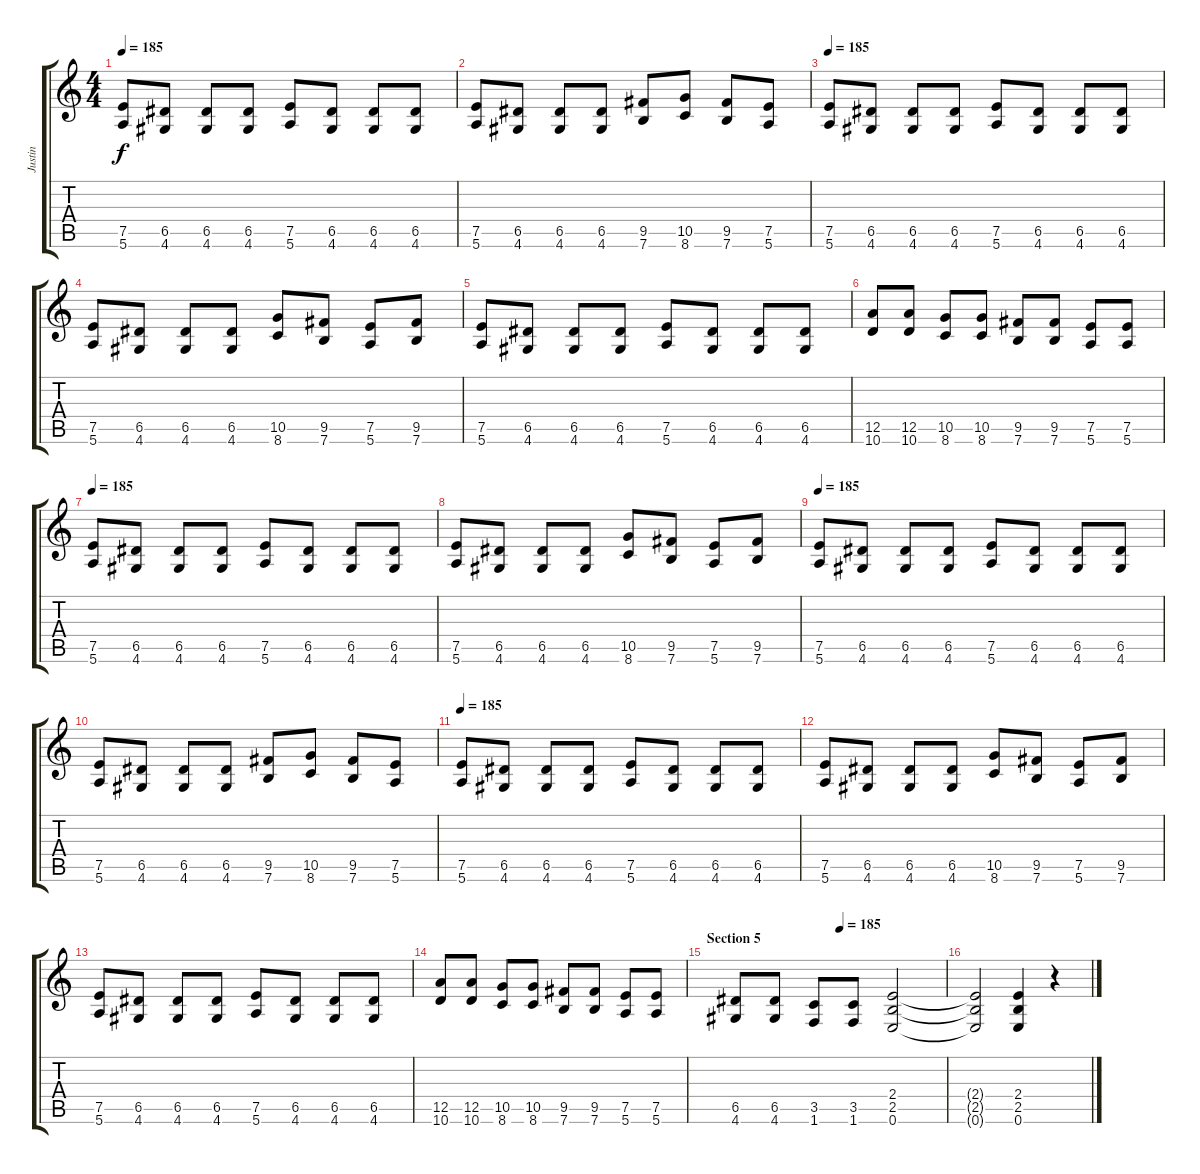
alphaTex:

\track ("Justin" "Justin") {instrument distortionguitar}
\staff {score tabs}
\tuning (E4 B3 G3 D3 A2 E2) {hide}
\ts (4 4)
\tempo 185
\clef g2
\ks c
(7.5 5.6).8{dy f} (6.5 4.6).8 (6.5 4.6).8 (6.5 4.6).8 (7.5 5.6).8 (6.5 4.6).8 (6.5 4.6).8 (6.5 4.6).8 |
(7.5 5.6).8 (6.5 4.6).8 (6.5 4.6).8 (6.5 4.6).8 (9.5 7.6).8 (10.5 8.6).8 (9.5 7.6).8 (7.5 5.6).8 |
\tempo 185
(7.5 5.6).8 (6.5 4.6).8 (6.5 4.6).8 (6.5 4.6).8 (7.5 5.6).8 (6.5 4.6).8 (6.5 4.6).8 (6.5 4.6).8 |
(7.5 5.6).8 (6.5 4.6).8 (6.5 4.6).8 (6.5 4.6).8 (10.5 8.6).8 (9.5 7.6).8 (7.5 5.6).8 (9.5 7.6).8 |
(7.5 5.6).8 (6.5 4.6).8 (6.5 4.6).8 (6.5 4.6).8 (7.5 5.6).8 (6.5 4.6).8 (6.5 4.6).8 (6.5 4.6).8 |
(12.5 10.6).8 (12.5 10.6).8 (10.5 8.6).8 (10.5 8.6).8 (9.5 7.6).8 (9.5 7.6).8 (7.5 5.6).8 (7.5 5.6).8 |
\tempo 185
(7.5 5.6).8 (6.5 4.6).8 (6.5 4.6).8 (6.5 4.6).8 (7.5 5.6).8 (6.5 4.6).8 (6.5 4.6).8 (6.5 4.6).8 |
(7.5 5.6).8 (6.5 4.6).8 (6.5 4.6).8 (6.5 4.6).8 (10.5 8.6).8 (9.5 7.6).8 (7.5 5.6).8 (9.5 7.6).8 |
\tempo 185
(7.5 5.6).8 (6.5 4.6).8 (6.5 4.6).8 (6.5 4.6).8 (7.5 5.6).8 (6.5 4.6).8 (6.5 4.6).8 (6.5 4.6).8 |
(7.5 5.6).8 (6.5 4.6).8 (6.5 4.6).8 (6.5 4.6).8 (9.5 7.6).8 (10.5 8.6).8 (9.5 7.6).8 (7.5 5.6).8 |
\tempo 185
(7.5 5.6).8 (6.5 4.6).8 (6.5 4.6).8 (6.5 4.6).8 (7.5 5.6).8 (6.5 4.6).8 (6.5 4.6).8 (6.5 4.6).8 |
(7.5 5.6).8 (6.5 4.6).8 (6.5 4.6).8 (6.5 4.6).8 (10.5 8.6).8 (9.5 7.6).8 (7.5 5.6).8 (9.5 7.6).8 |
(7.5 5.6).8 (6.5 4.6).8 (6.5 4.6).8 (6.5 4.6).8 (7.5 5.6).8 (6.5 4.6).8 (6.5 4.6).8 (6.5 4.6).8 |
(12.5 10.6).8 (12.5 10.6).8 (10.5 8.6).8 (10.5 8.6).8 (9.5 7.6).8 (9.5 7.6).8 (7.5 5.6).8 (7.5 5.6).8 |
\section ("" "Section 5")
\tempo (185 0.5)
(6.5 4.6).8 (6.5 4.6).8 (3.5 1.6).8 (3.5 1.6).8 (2.4 2.5 0.6).2 |
(2.4{t} 2.5{t} 0.6{t}).2 (2.4 2.5 0.6).4 r.4
